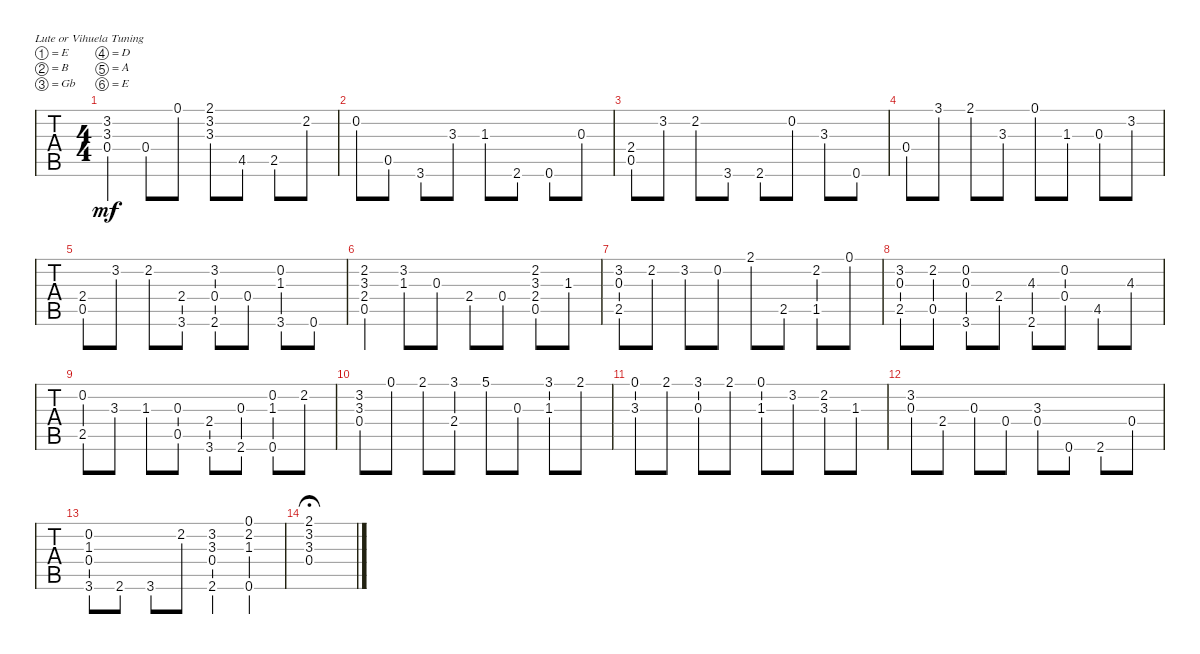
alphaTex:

\bracketExtendMode groupsimilarinstruments
\singleTrackTrackNamePolicy hidden
\multiTrackTrackNamePolicy hidden
\firstSystemTrackNameOrientation horizontal
\otherSystemsTrackNameOrientation horizontal
\track ("Track 1" "Track 1") {instrument acousticguitarsteel}
\staff {tabs}
\tuning (E4 B3 Gb3 D3 A2 E2)
\ts (4 4)
\tempo (120 hide)
\clef g2
\ks c
(3.2 3.3 0.4).4{dy mf instrument acousticguitarsteel} 0.4.8 0.1.8 (2.1 3.2 3.3).8 4.5.8 2.5.8 2.2.8 |
0.2.8 0.5.8 3.6.8 3.3.8 1.3.8 2.6.8 0.6.8 0.3.8 |
(2.4 0.5).8 3.2.8 2.2.8 3.6.8 2.6.8 0.2.8 3.3.8 0.6.8 |
0.4.8 3.1.8 2.1.8 3.3.8 0.1.8 1.3.8 0.3.8 3.2.8 |
(2.4 0.5).8 3.2.8 2.2.8 (2.4 3.6).8 (3.2 0.4 2.6).8 0.4.8 (0.2 1.3 3.6).8 0.6.8 |
(2.2 3.3 2.4 0.5).4 (3.2 1.3).8 0.3.8 2.4.8 0.4.8 (2.2 3.3 2.4 0.5).8 1.3.8 |
(3.2 0.3 2.5).8 2.2.8 3.2.8 0.2.8 2.1.8 2.5.8 (2.2 1.5).8 0.1.8 |
(3.2 0.3 2.5).8 (2.2 0.5).8 (0.2 0.3 3.6).8 2.4.8 (4.3 2.6).8 (0.2 0.4).8 4.5.8 4.3.8 |
(0.2 2.5).8 3.3.8 1.3.8 (0.3 0.5).8 (2.4 3.6).8 (0.3 2.6).8 (0.2 1.3 0.6).8 2.2.8 |
(3.2 3.3 0.4).8 0.1.8 2.1.8 (3.1 2.4).8 5.1.8 0.3.8 (3.1 1.3).8 2.1.8 |
(0.1 3.3).8 2.1.8 (3.1 0.3).8 2.1.8 (0.1 1.3).8 3.2.8 (2.2 3.3).8 1.3.8 |
(3.2 0.3).8 2.4.8 0.3.8 0.4.8 (3.3 0.4).8 0.6.8 2.6.8 0.4.8 |
(0.2 1.3 0.4 3.6).8 2.6.8 3.6.8 2.2.8 (3.2 3.3 0.4 2.6).4 (0.1 2.2 1.3 0.6).4 |
(2.1 3.2 3.3 0.4).1{fermata (medium 0.5)}
